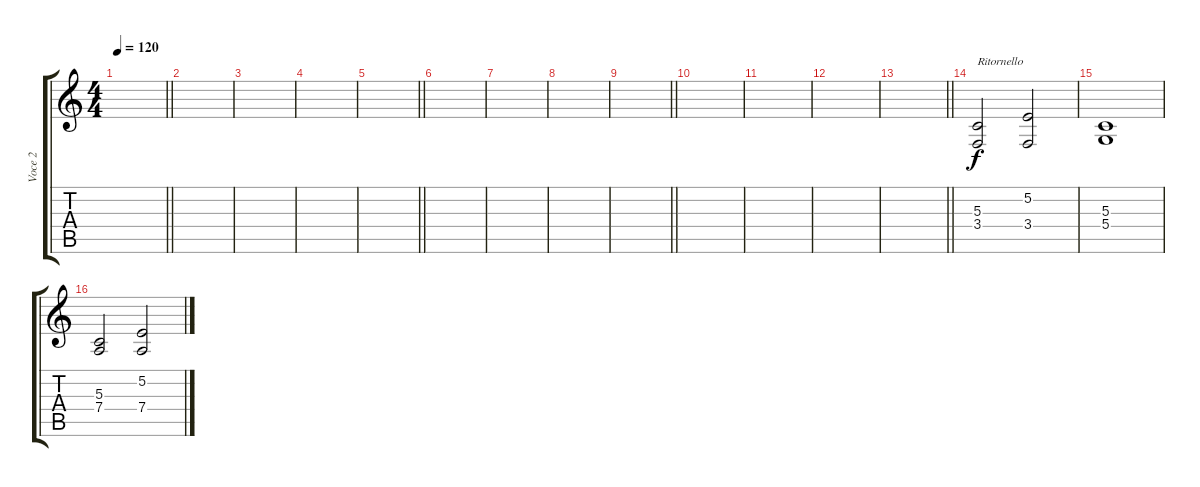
\track ("Voce 2" "Voce 2") {instrument lead1square}
\staff {score tabs}
\tuning (E4 B3 G3 D3 A2 E2) {hide}
\ts (4 4)
\tempo 120
\clef g2
\barLineRight lightlight
\ks c
|
|
|
|
\barLineRight lightlight
|
|
|
|
\barLineRight lightlight
|
|
|
|
\barLineRight lightlight
|
(5.3 3.4).2{txt "Ritornello"} (5.2 3.4).2 |
(5.3 5.4).1 |
(5.3 7.4).2 (5.2 7.4).2
